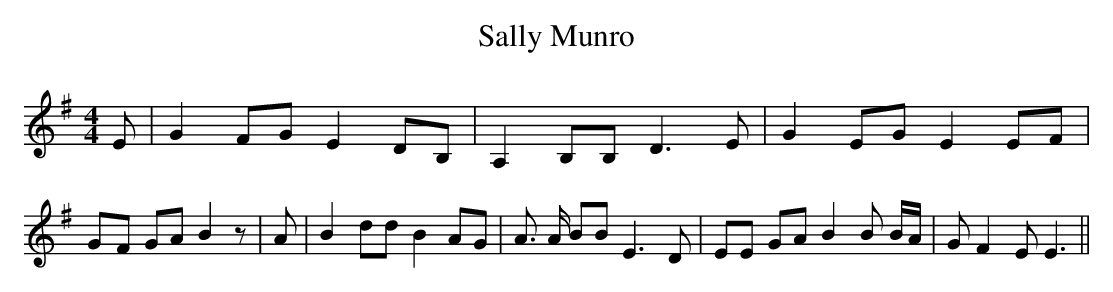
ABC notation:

X:1
T:Sally Munro
M:4/4
L:1/8
K:G
 E| G2 FG E2 DB,| A,2 B,B, D3 E| G2 EG E2E-F|G-F GA B2 z| A| B2 dd B2 AG|\
 A3/2 A/2 BB E3 D| EE GA B2 B B/2A/2| G F2 E E3||
